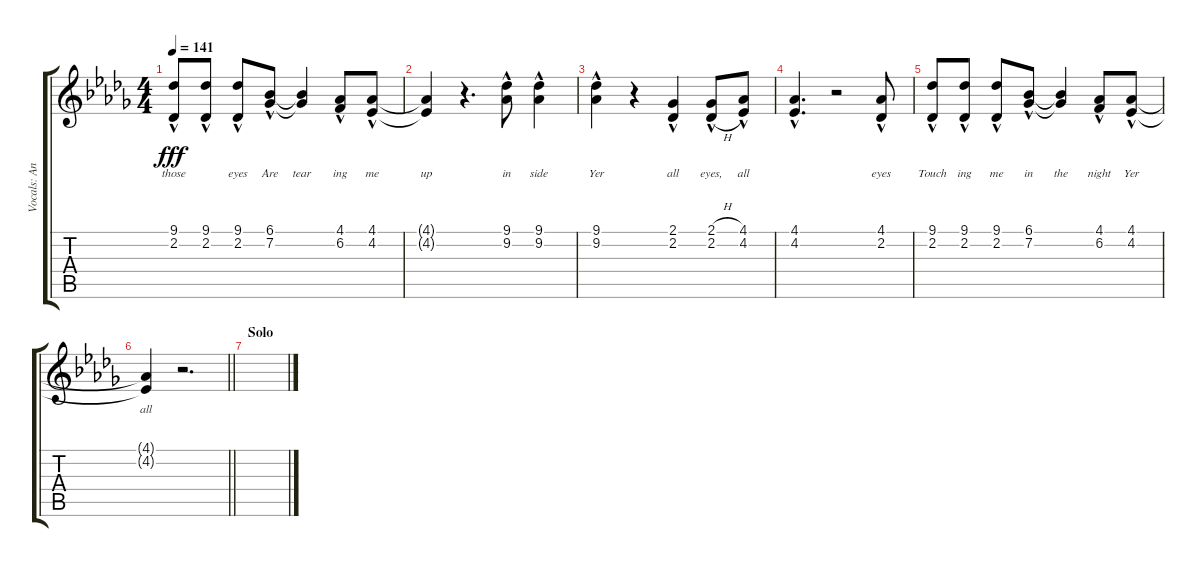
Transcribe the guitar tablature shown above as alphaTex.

\track ("Vocals: Ann" "Vocals: An") {instrument lead2sawtooth}
\staff {score tabs}
\tuning (E4 B3 G3 D3 A2 E2) {hide}
\ts (4 4)
\tempo 141
\clef g2
\ks db
(9.1{hac} 2.2{hac}).8{lyrics (0 "those") lyrics (1 "") lyrics (2 "") lyrics (3 "") lyrics (4 "") dy fff} (9.1{hac} 2.2{hac}).8{lyrics (0 "") lyrics (1 "") lyrics (2 "") lyrics (3 "") lyrics (4 "")} (9.1{hac} 2.2{hac}).8{lyrics (0 "eyes") lyrics (1 "") lyrics (2 "") lyrics (3 "") lyrics (4 "")} (6.1{hac} 7.2{hac}).8{lyrics (0 "Are") lyrics (1 "") lyrics (2 "") lyrics (3 "") lyrics (4 "")} (6.1{t} 7.2{t}).4{lyrics (0 "tear") lyrics (1 "") lyrics (2 "") lyrics (3 "") lyrics (4 "")} (4.1{hac} 6.2{hac}).8{lyrics (0 "ing") lyrics (1 "") lyrics (2 "") lyrics (3 "") lyrics (4 "")} (4.1{hac} 4.2{hac}).8{lyrics (0 "me") lyrics (1 "") lyrics (2 "") lyrics (3 "") lyrics (4 "")} |
(4.1{t} 4.2{t}).4{lyrics (0 "up") lyrics (1 "") lyrics (2 "") lyrics (3 "") lyrics (4 "")} r.4{d} (9.1{hac} 9.2{hac}).8{lyrics (0 "in") lyrics (1 "") lyrics (2 "") lyrics (3 "") lyrics (4 "")} (9.1{hac} 9.2{hac}).4{lyrics (0 "side") lyrics (1 "") lyrics (2 "") lyrics (3 "") lyrics (4 "")} |
(9.1{hac} 9.2{hac}).4{lyrics (0 "Yer") lyrics (1 "") lyrics (2 "") lyrics (3 "") lyrics (4 "")} r.4 (2.1{hac} 2.2{hac}).4{lyrics (0 "all") lyrics (1 "") lyrics (2 "") lyrics (3 "") lyrics (4 "")} (2.1{h hac} 2.2{h hac}).8{lyrics (0 "eyes,") lyrics (1 "") lyrics (2 "") lyrics (3 "") lyrics (4 "")} (4.1{hac} 4.2{hac}).8{lyrics (0 "all") lyrics (1 "") lyrics (2 "") lyrics (3 "") lyrics (4 "")} |
(4.1{hac} 4.2{hac}).4{d lyrics (0 "") lyrics (1 "") lyrics (2 "") lyrics (3 "") lyrics (4 "")} r.2 (4.1{hac} 2.2{hac}).8{lyrics (0 "eyes") lyrics (1 "") lyrics (2 "") lyrics (3 "") lyrics (4 "")} |
(9.1{hac} 2.2{hac}).8{lyrics (0 "Touch") lyrics (1 "") lyrics (2 "") lyrics (3 "") lyrics (4 "")} (9.1{hac} 2.2{hac}).8{lyrics (0 "ing") lyrics (1 "") lyrics (2 "") lyrics (3 "") lyrics (4 "")} (9.1{hac} 2.2{hac}).8{lyrics (0 "me") lyrics (1 "") lyrics (2 "") lyrics (3 "") lyrics (4 "")} (6.1{hac} 7.2{hac}).8{lyrics (0 "in") lyrics (1 "") lyrics (2 "") lyrics (3 "") lyrics (4 "")} (6.1{t} 7.2{t}).4{lyrics (0 "the") lyrics (1 "") lyrics (2 "") lyrics (3 "") lyrics (4 "")} (4.1{hac} 6.2{hac}).8{lyrics (0 "night") lyrics (1 "") lyrics (2 "") lyrics (3 "") lyrics (4 "")} (4.1{hac} 4.2{hac}).8{lyrics (0 "Yer") lyrics (1 "") lyrics (2 "") lyrics (3 "") lyrics (4 "")} |
\barLineRight lightlight
(4.1{t} 4.2{t}).4{lyrics (0 "all") lyrics (1 "") lyrics (2 "") lyrics (3 "") lyrics (4 "")} r.2{d} |
\section ("" "Solo")
